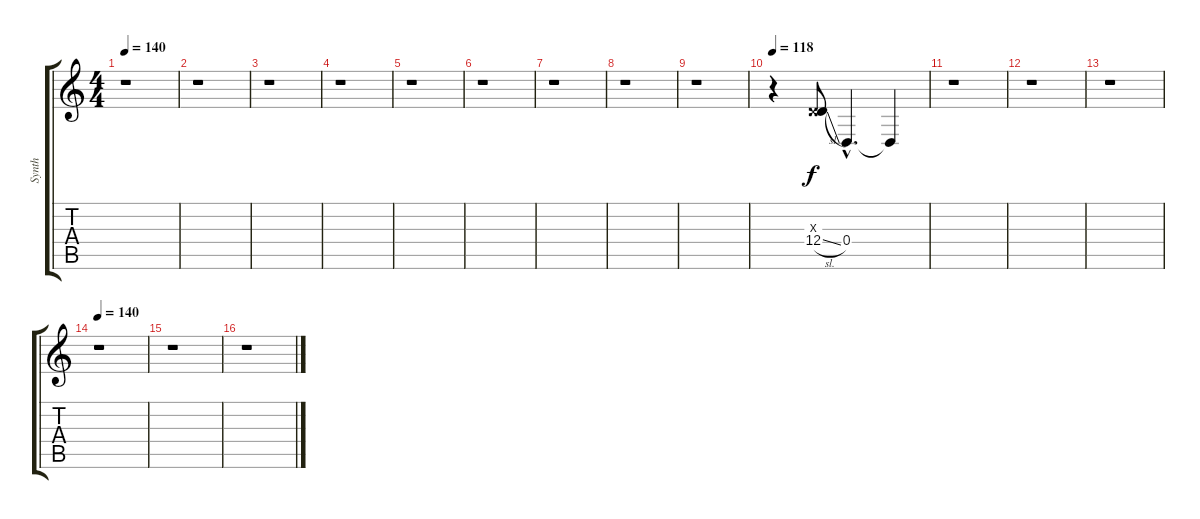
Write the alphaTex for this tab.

\track ("Synth" "Synth") {instrument lead5charang}
\staff {score tabs}
\tuning (E4 B3 G3 D3 A2 E2) {hide}
\ts (4 4)
\tempo 140
\clef g2
\ks c
r.1{dy f} |
r.1 |
r.1 |
r.1 |
r.1 |
r.1 |
r.1 |
r.1 |
r.1 |
\tempo 118
r.4 (7.3{x} 12.4{sl}).8{instrument lead2sawtooth} 0.4{hac}.4{d volume 8} 0.4{t}.4{volume 0} |
r.1{volume 11} |
r.1 |
r.1 |
\tempo 140
r.1 |
r.1 |
r.1
